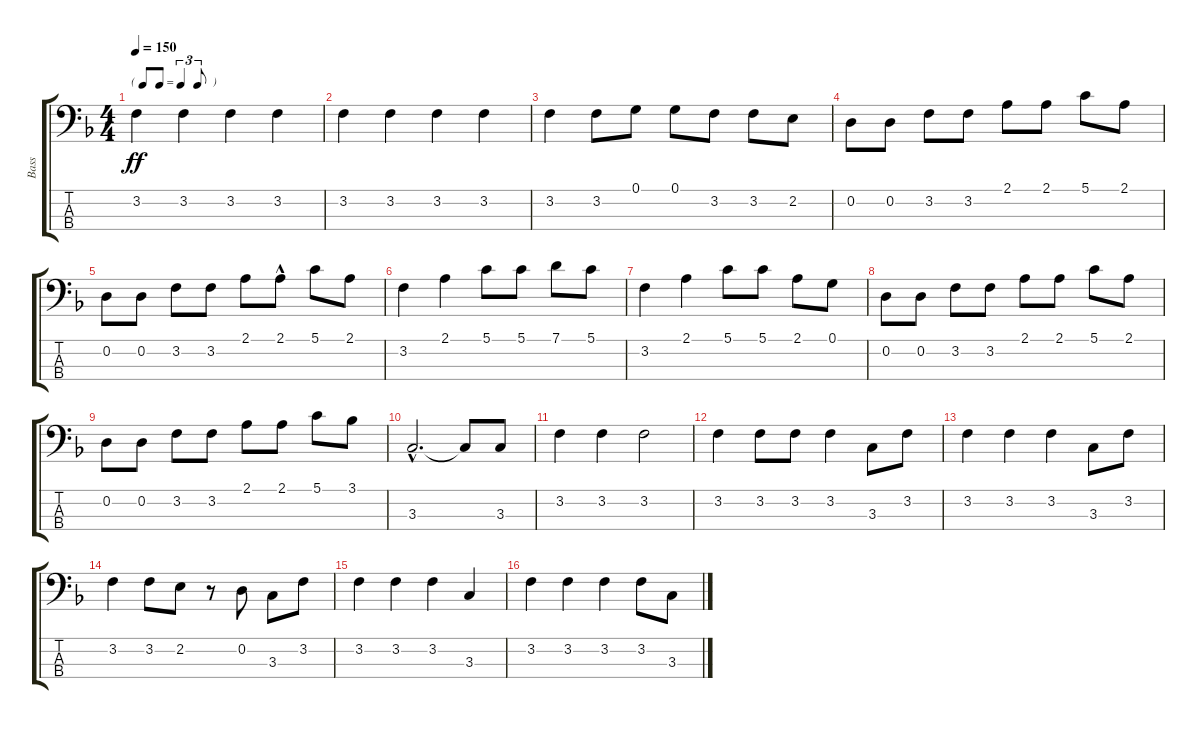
\track ("Bass" "Bass") {instrument electricbassfinger}
\staff {score tabs}
\tuning (G2 D2 A1 E1) {hide}
\ts (4 4)
\tf triplet8th
\tempo 150
\clef f4
\ks f
3.2.4{dy ff} 3.2.4 3.2.4 3.2.4 |
3.2.4 3.2.4 3.2.4 3.2.4 |
3.2.4 3.2.8 0.1.8 0.1.8 3.2.8 3.2.8 2.2.8 |
0.2.8 0.2.8 3.2.8 3.2.8 2.1.8 2.1.8 5.1.8 2.1.8 |
0.2.8 0.2.8 3.2.8 3.2.8 2.1.8 2.1{hac}.8 5.1.8 2.1.8 |
3.2.4 2.1.4 5.1.8 5.1.8 7.1.8 5.1.8 |
3.2.4 2.1.4 5.1.8 5.1.8 2.1.8 0.1.8 |
0.2.8 0.2.8 3.2.8 3.2.8 2.1.8 2.1.8 5.1.8 2.1.8 |
0.2.8 0.2.8 3.2.8 3.2.8 2.1.8 2.1.8 5.1.8 3.1.8 |
3.3{hac}.2{d} 3.3{t}.8 3.3.8 |
3.2.4 3.2.4 3.2.2 |
3.2.4 3.2.8 3.2.8 3.2.4 3.3.8 3.2.8 |
3.2.4 3.2.4 3.2.4 3.3.8 3.2.8 |
3.2.4 3.2.8 2.2.8 r.8 0.2.8 3.3.8 3.2.8 |
3.2.4 3.2.4 3.2.4 3.3.4 |
3.2.4 3.2.4 3.2.4 3.2.8 3.3.8
